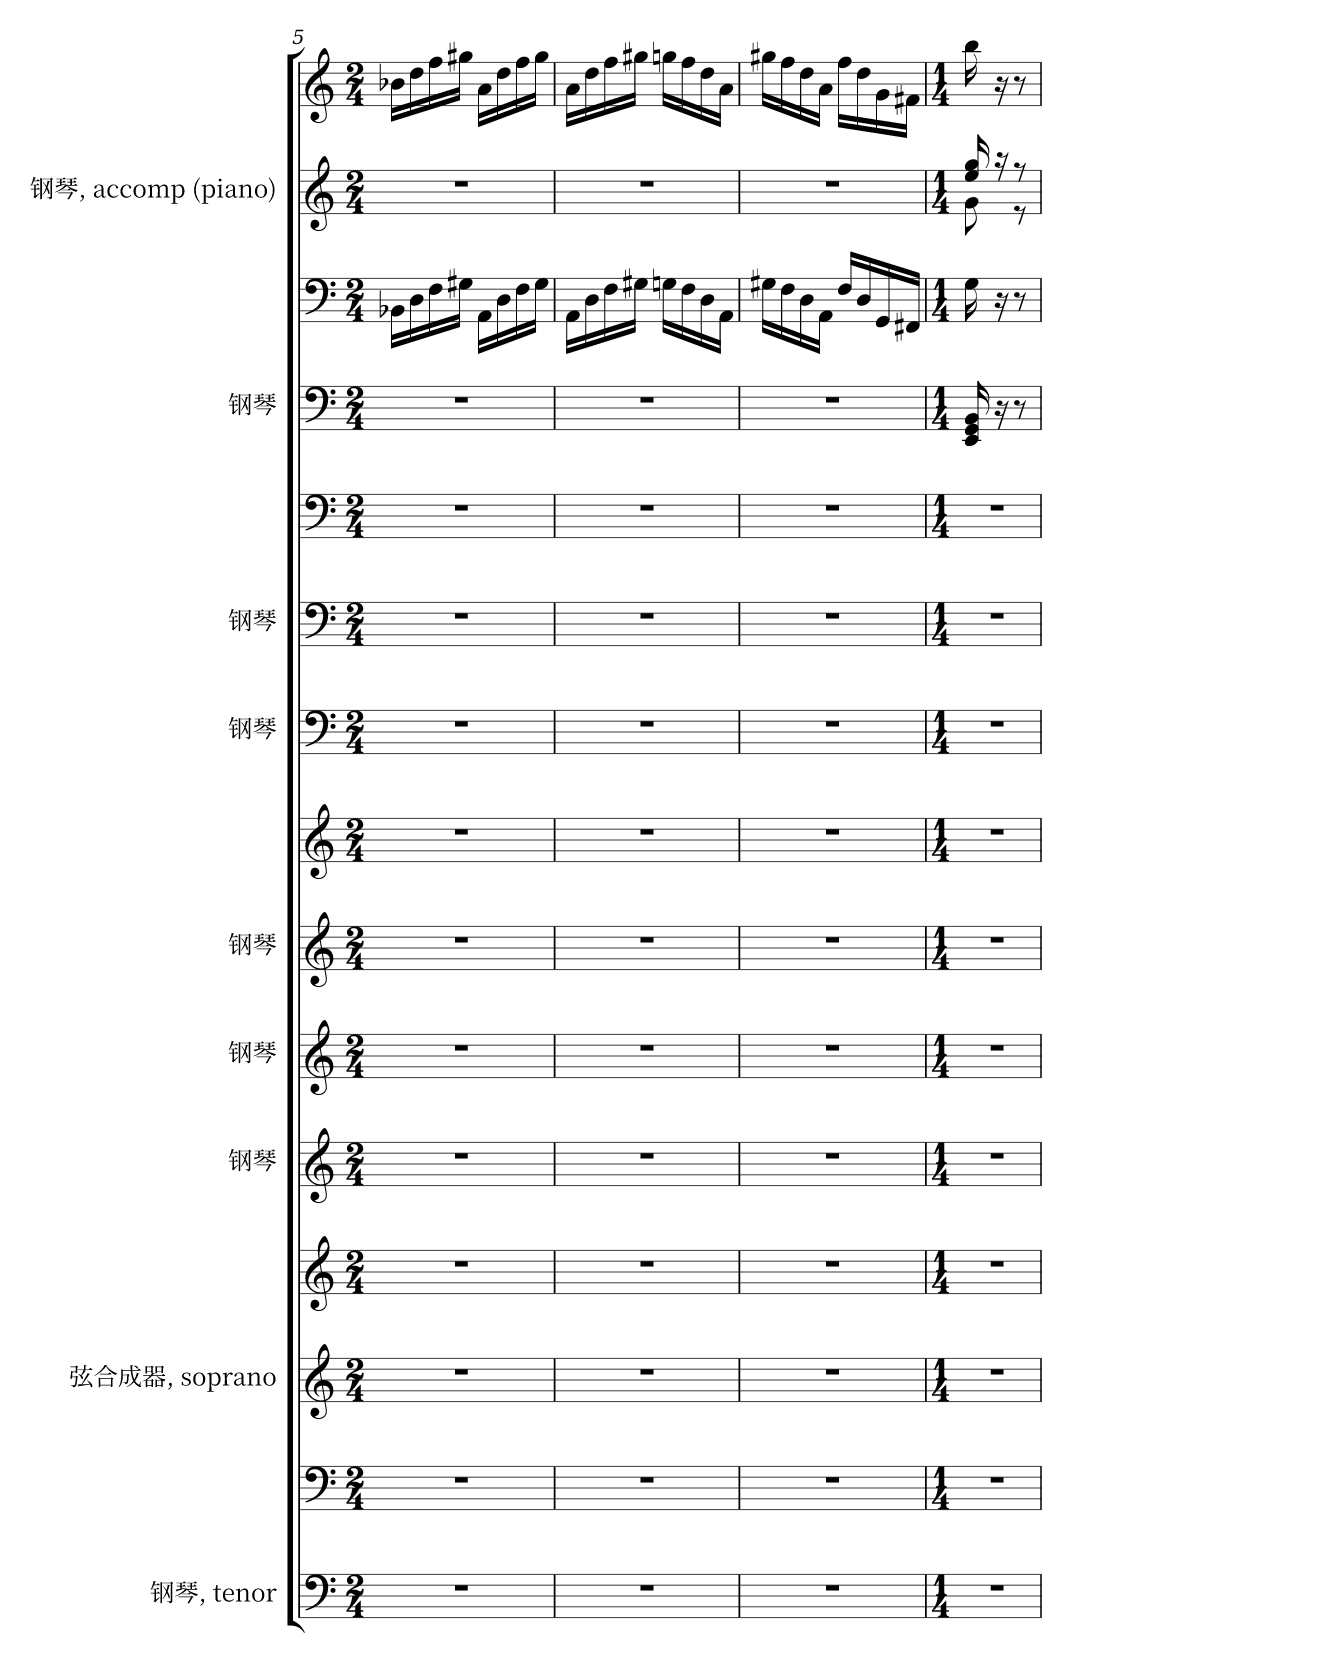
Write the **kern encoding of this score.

**kern	**kern	**kern	**kern	**kern	**kern	**kern	**kern	**kern	**kern	**kern	**kern	**kern	**kern	**kern
*part9	*part9	*part8	*part8	*part7	*part6	*part5	*part5	*part4	*part3	*part3	*part2	*part2	*part1	*part1
*staff15	*staff14	*staff13	*staff12	*staff11	*staff10	*staff9	*staff8	*staff7	*staff6	*staff5	*staff4	*staff3	*staff2	*staff1
*I"钢琴, tenor	*	*I"弦合成器, soprano	*	*I"钢琴	*I"钢琴	*I"钢琴	*	*I"钢琴	*I"钢琴	*	*I"钢琴	*	*I"钢琴, accomp (piano)	*
*	*	*	*	*	*	*	*	*	*	*	*	*	*I'Pno.	*
!!LO:PB:g=z
*clefF4	*clefF4	*clefG2	*clefG2	*clefG2	*clefG2	*clefG2	*clefG2	*clefF4	*clefF4	*clefF4	*clefF4	*clefF4	*clefG2	*clefG2
*k[]	*k[]	*k[]	*k[]	*k[]	*k[]	*k[]	*k[]	*k[]	*k[]	*k[]	*k[]	*k[]	*k[]	*k[]
*M2/4	*M2/4	*M2/4	*M2/4	*M2/4	*M2/4	*M2/4	*M2/4	*M2/4	*M2/4	*M2/4	*M2/4	*M2/4	*M2/4	*M2/4
=5	=5	=5	=5	=5	=5	=5	=5	=5	=5	=5	=5	=5	=5	=5
2r	2r	2r	2r	2r	2r	2r	2r	2r	2r	2r	2r	16BB-X\LL	2r	16b-X\LL
.	.	.	.	.	.	.	.	.	.	.	.	16D\	.	16dd\
.	.	.	.	.	.	.	.	.	.	.	.	16F\	.	16ff\
.	.	.	.	.	.	.	.	.	.	.	.	16G#X\JJ	.	16gg#X\JJ
.	.	.	.	.	.	.	.	.	.	.	.	16AA\LL	.	16a\LL
.	.	.	.	.	.	.	.	.	.	.	.	16D\	.	16dd\
.	.	.	.	.	.	.	.	.	.	.	.	16F\	.	16ff\
.	.	.	.	.	.	.	.	.	.	.	.	16G#\JJ	.	16gg#\JJ
=6	=6	=6	=6	=6	=6	=6	=6	=6	=6	=6	=6	=6	=6	=6
2r	2r	2r	2r	2r	2r	2r	2r	2r	2r	2r	2r	16AA\LL	2r	16a\LL
.	.	.	.	.	.	.	.	.	.	.	.	16D\	.	16dd\
.	.	.	.	.	.	.	.	.	.	.	.	16F\	.	16ff\
.	.	.	.	.	.	.	.	.	.	.	.	16G#X\JJ	.	16gg#X\JJ
.	.	.	.	.	.	.	.	.	.	.	.	16Gn\LL	.	16ggn\LL
.	.	.	.	.	.	.	.	.	.	.	.	16F\	.	16ff\
.	.	.	.	.	.	.	.	.	.	.	.	16D\	.	16dd\
.	.	.	.	.	.	.	.	.	.	.	.	16AA\JJ	.	16a\JJ
=7	=7	=7	=7	=7	=7	=7	=7	=7	=7	=7	=7	=7	=7	=7
2r	2r	2r	2r	2r	2r	2r	2r	2r	2r	2r	2r	16G#X\LL	2r	16gg#X\LL
.	.	.	.	.	.	.	.	.	.	.	.	16F\	.	16ff\
.	.	.	.	.	.	.	.	.	.	.	.	16D\	.	16dd\
.	.	.	.	.	.	.	.	.	.	.	.	16AA\JJ	.	16a\JJ
.	.	.	.	.	.	.	.	.	.	.	.	16F/LL	.	16ff\LL
.	.	.	.	.	.	.	.	.	.	.	.	16D/	.	16dd\
.	.	.	.	.	.	.	.	.	.	.	.	16GG/	.	16g\
.	.	.	.	.	.	.	.	.	.	.	.	16FF#X/JJ	.	16f#X\JJ
=8	=8	=8	=8	=8	=8	=8	=8	=8	=8	=8	=8	=8	=8	=8
*M1/4	*M1/4	*M1/4	*M1/4	*M1/4	*M1/4	*M1/4	*M1/4	*M1/4	*M1/4	*M1/4	*M1/4	*M1/4	*M1/4	*M1/4
*	*	*	*	*	*	*	*	*	*	*	*	*	*^	*
4r	4r	4r	4r	4r	4r	4r	4r	4r	4r	4r	16EE/ 16GG/ 16BB/	16G\	16ee/ 16gg/	8g\	16bb\
.	.	.	.	.	.	.	.	.	.	.	16r	16r	16r	.	16r
.	.	.	.	.	.	.	.	.	.	.	8r	8r	8r	8r	8r
*	*	*	*	*	*	*	*	*	*	*	*	*	*v	*v	*
=	=	=	=	=	=	=	=	=	=	=	=	=	=	=
*-	*-	*-	*-	*-	*-	*-	*-	*-	*-	*-	*-	*-	*-	*-
